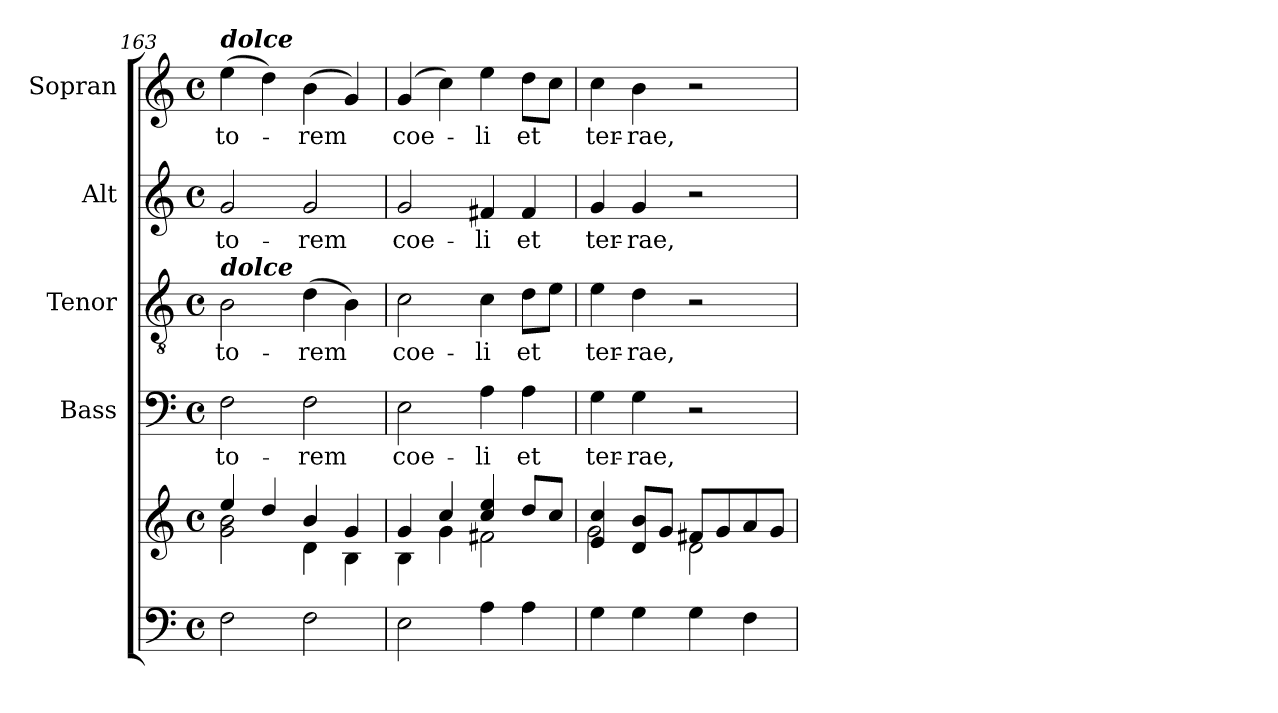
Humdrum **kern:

**kern	**kern	**kern	**text	**kern	**text	**kern	**text	**kern	**text
*part5	*part5	*part4	*part4	*part3	*part3	*part2	*part2	*part1	*part1
*staff6	*staff5	*staff4	*staff4	*staff3	*staff3	*staff2	*staff2	*staff1	*staff1
*	*	*I"Bass	*	*I"Tenor	*	*I"Alt	*	*I"Sopran	*
*	*	*I'B.	*	*I'T.	*	*I'A.	*	*I'S.	*
!!LO:PB:g=z
*clefF4	*clefG2	*clefF4	*	*clefGv2	*	*clefG2	*	*clefG2	*
*k[]	*k[]	*k[]	*	*k[]	*	*k[]	*	*k[]	*
*C:	*C:	*C:	*	*C:	*	*C:	*	*C:	*
*M4/4	*M4/4	*M4/4	*	*M4/4	*	*M4/4	*	*M4/4	*
*met(c)	*met(c)	*met(c)	*	*met(c)	*	*met(c)	*	*met(c)	*
=163	=163	=163	=163	=163	=163	=163	=163	=163	=163
*	*^	*	*	*	*	*	*	*	*
!	!	!	!	!	!	!	!	!	!LO:TX:a:Bi:t=dolce	!
!	!	!	!	!	!LO:TX:a:Bi:t=dolce	!	!	!	!	!
!	!	!	!	!LO:LY:b	!	!LO:LY:b	!	!LO:LY:b	!	!LO:LY:b
2F\	4ee/	2g\ 2b\	2F\	-to-	2B\	-to-	2g/	-to-	(>4ee\	-to-
.	4dd/	.	.	.	.	.	.	.	4dd\)	.
!	!	!	!	!LO:LY:b	!	!LO:LY:b	!	!LO:LY:b	!	!LO:LY:b
2F\	4b/	4d\	2F\	-rem	(>4d\	-rem	2g/	-rem	(>4b\	-rem
.	4g/	4B\	.	.	4B\)	.	.	.	4g/)	.
=164	=164	=164	=164	=164	=164	=164	=164	=164	=164	=164
!	!	!	!	!LO:LY:b	!	!LO:LY:b	!	!LO:LY:b	!	!LO:LY:b
2E\	4g/	4B\	2E\	coe-	2c\	coe-	2g/	coe-	(4g/	coe-
.	4cc/	4g\	.	.	.	.	.	.	4cc\)	.
!	!	!	!	!LO:LY:b	!	!LO:LY:b	!	!LO:LY:b	!	!LO:LY:b
4A\	4cc/ 4ee/	2f#X\	4A\	-li	4c\	-li	4f#X/	-li	4ee\	-li
!	!	!	!	!LO:LY:b	!	!LO:LY:b	!	!LO:LY:b	!	!LO:LY:b
4A\	8dd/L	.	4A\	et	8d\L	et	4f#/	et	8dd\L	et
.	8cc/J	.	.	.	8e\J	.	.	.	8cc\J	.
=165	=165	=165	=165	=165	=165	=165	=165	=165	=165	=165
!	!	!	!	!LO:LY:b	!	!LO:LY:b	!	!LO:LY:b	!	!LO:LY:b
4G\	4e/ 4cc/	2g\	4G\	ter-	4e\	ter-	4g/	ter-	4cc\	ter-
!	!	!	!	!LO:LY:b	!	!LO:LY:b	!	!LO:LY:b	!	!LO:LY:b
4G\	8d/ 8b/L	.	4G\	-rae,	4d\	-rae,	4g/	-rae,	4b\	-rae,
.	8g/J	.	.	.	.	.	.	.	.	.
4G\	8f#X/L	2d\	2r	.	2r	.	2r	.	2r	.
.	8g/	.	.	.	.	.	.	.	.	.
4F\	8a/	.	.	.	.	.	.	.	.	.
.	8g/J	.	.	.	.	.	.	.	.	.
*	*v	*v	*	*	*	*	*	*	*	*
=	=	=	=	=	=	=	=	=	=
*-	*-	*-	*-	*-	*-	*-	*-	*-	*-
